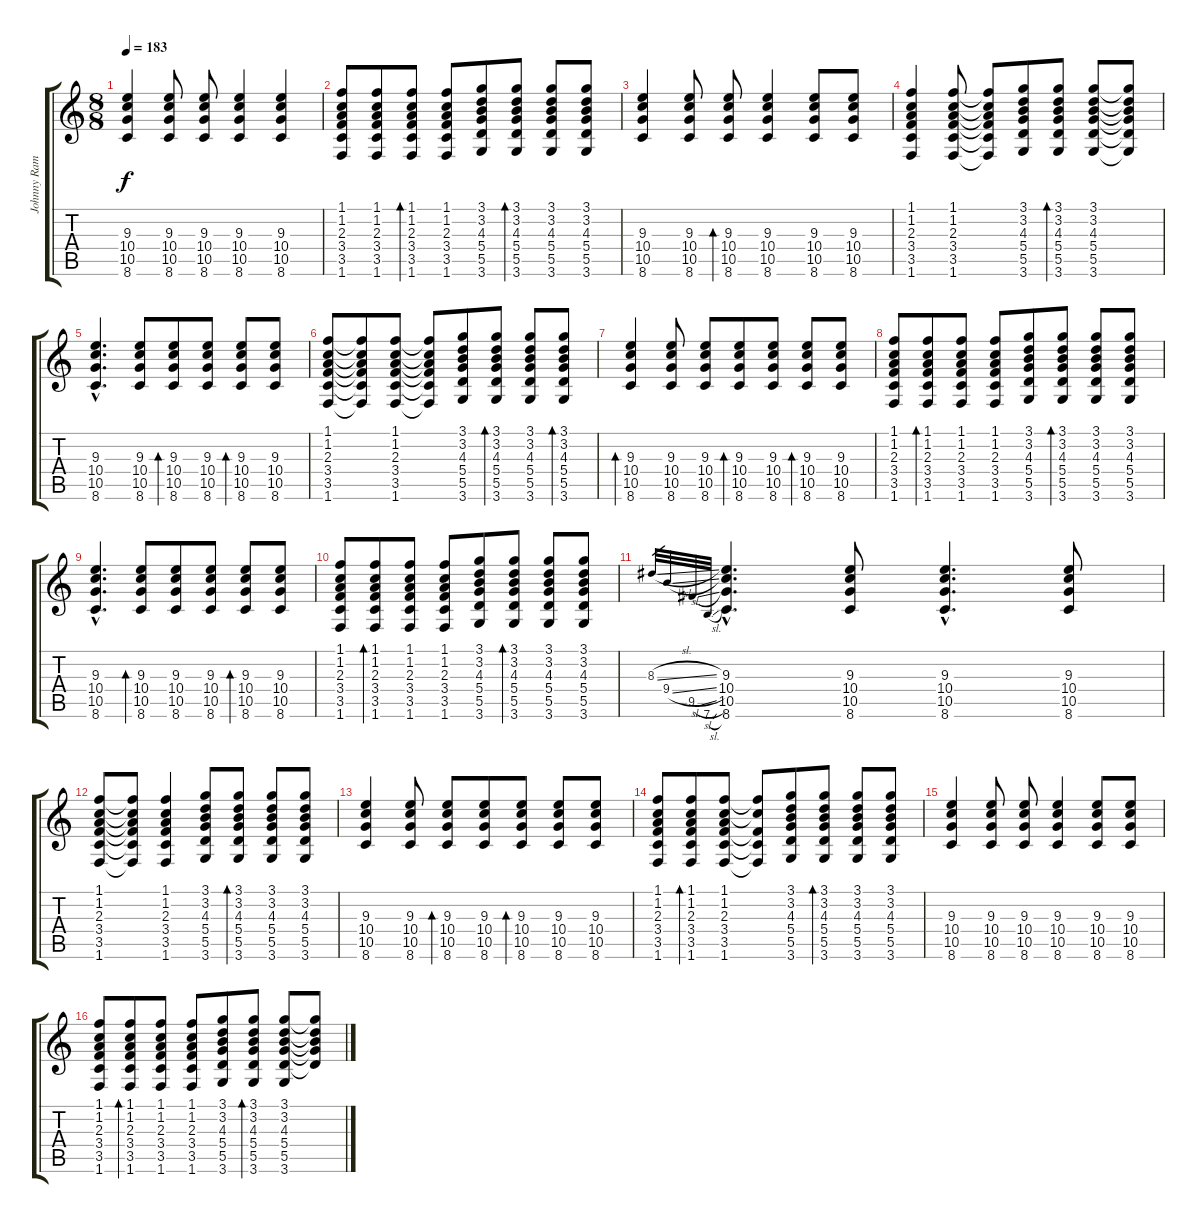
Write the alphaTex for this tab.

\track ("Johnny Ramone - Guitar" "Johnny Ram") {instrument distortionguitar}
\staff {score tabs}
\tuning (E4 B3 G3 D3 A2 E2) {hide}
\ts (8 8)
\tempo 183
\clef g2
\ks c
(9.3 10.4 10.5 8.6).4{dy f} (9.3 10.4 10.5 8.6).8 (9.3 10.4 10.5 8.6).8 (9.3 10.4 10.5 8.6).4 (9.3 10.4 10.5 8.6).4 |
(1.1 1.2 2.3 3.4 3.5 1.6).8 (1.1 1.2 2.3 3.4 3.5 1.6).8 (1.1 1.2 2.3 3.4 3.5 1.6).8{bd 240} (1.1 1.2 2.3 3.4 3.5 1.6).8 (3.1 3.2 4.3 5.4 5.5 3.6).8 (3.1 3.2 4.3 5.4 5.5 3.6).8{bd 240} (3.1 3.2 4.3 5.4 5.5 3.6).8 (3.1 3.2 4.3 5.4 5.5 3.6).8 |
(9.3 10.4 10.5 8.6).4 (9.3 10.4 10.5 8.6).8 (9.3 10.4 10.5 8.6).8{bd 240} (9.3 10.4 10.5 8.6).4 (9.3 10.4 10.5 8.6).8 (9.3 10.4 10.5 8.6).8 |
(1.1 1.2 2.3 3.4 3.5 1.6).4 (1.1 1.2 2.3 3.4 3.5 1.6).8 (1.1{t} 1.2{t} 2.3{t} 3.4{t} 3.5{t} 1.6{t}).8 (3.1 3.2 4.3 5.4 5.5 3.6).8 (3.1 3.2 4.3 5.4 5.5 3.6).8{bd 240} (3.1 3.2 4.3 5.4 5.5 3.6).8 (3.1{t} 3.2{t} 4.3{t} 5.4{t} 5.5{t} 3.6{t}).8 |
(9.3{hac} 10.4{hac} 10.5{hac} 8.6{hac}).4{d} (9.3 10.4 10.5 8.6).8 (9.3 10.4 10.5 8.6).8{bd 240} (9.3 10.4 10.5 8.6).8 (9.3 10.4 10.5 8.6).8{bd 240} (9.3 10.4 10.5 8.6).8 |
(1.1 1.2 2.3 3.4 3.5 1.6).8 (1.1{t} 1.2{t} 2.3{t} 3.4{t} 3.5{t} 1.6{t}).8 (1.1 1.2 2.3 3.4 3.5 1.6).8 (1.1{t} 1.2{t} 2.3{t} 3.4{t} 3.5{t} 1.6{t}).8 (3.1 3.2 4.3 5.4 5.5 3.6).8 (3.1 3.2 4.3 5.4 5.5 3.6).8{bd 240} (3.1 3.2 4.3 5.4 5.5 3.6).8 (3.1 3.2 4.3 5.4 5.5 3.6).8{bd 240} |
(9.3 10.4 10.5 8.6).4{bd 240} (9.3 10.4 10.5 8.6).8 (9.3 10.4 10.5 8.6).8 (9.3 10.4 10.5 8.6).8{bd 240} (9.3 10.4 10.5 8.6).8 (9.3 10.4 10.5 8.6).8{bd 240} (9.3 10.4 10.5 8.6).8 |
(1.1 1.2 2.3 3.4 3.5 1.6).8 (1.1 1.2 2.3 3.4 3.5 1.6).8{bd 240} (1.1 1.2 2.3 3.4 3.5 1.6).8 (1.1 1.2 2.3 3.4 3.5 1.6).8 (3.1 3.2 4.3 5.4 5.5 3.6).8 (3.1 3.2 4.3 5.4 5.5 3.6).8{bd 240} (3.1 3.2 4.3 5.4 5.5 3.6).8 (3.1 3.2 4.3 5.4 5.5 3.6).8 |
(9.3{hac} 10.4{hac} 10.5{hac} 8.6{hac}).4{d} (9.3 10.4 10.5 8.6).8{bd 240} (9.3 10.4 10.5 8.6).8 (9.3 10.4 10.5 8.6).8 (9.3 10.4 10.5 8.6).8{bd 240} (9.3 10.4 10.5 8.6).8 |
(1.1 1.2 2.3 3.4 3.5 1.6).8 (1.1 1.2 2.3 3.4 3.5 1.6).8{bd 240} (1.1 1.2 2.3 3.4 3.5 1.6).8 (1.1 1.2 2.3 3.4 3.5 1.6).8 (3.1 3.2 4.3 5.4 5.5 3.6).8 (3.1 3.2 4.3 5.4 5.5 3.6).8{bd 240} (3.1 3.2 4.3 5.4 5.5 3.6).8 (3.1 3.2 4.3 5.4 5.5 3.6).8 |
8.3{sl}.32{gr} 9.4{sl}.32{gr} 9.5{sl}.32{gr} 7.6{sl}.32{gr} (9.3{hac} 10.4{hac} 10.5{hac} 8.6{hac}).4{d} (9.3 10.4 10.5 8.6).8 (9.3{hac} 10.4{hac} 10.5{hac} 8.6{hac}).4{d} (9.3 10.4 10.5 8.6).8 |
(1.1 1.2 2.3 3.4 3.5 1.6).8 (1.1{t} 1.2{t} 2.3{t} 3.4{t} 3.5{t} 1.6{t}).8 (1.1 1.2 2.3 3.4 3.5 1.6).4 (3.1 3.2 4.3 5.4 5.5 3.6).8 (3.1 3.2 4.3 5.4 5.5 3.6).8{bd 240} (3.1 3.2 4.3 5.4 5.5 3.6).8 (3.1 3.2 4.3 5.4 5.5 3.6).8 |
(9.3 10.4 10.5 8.6).4 (9.3 10.4 10.5 8.6).8 (9.3 10.4 10.5 8.6).8{bd 240} (9.3 10.4 10.5 8.6).8 (9.3 10.4 10.5 8.6).8{bd 240} (9.3 10.4 10.5 8.6).8 (9.3 10.4 10.5 8.6).8 |
(1.1 1.2 2.3 3.4 3.5 1.6).8 (1.1 1.2 2.3 3.4 3.5 1.6).8{bd 240} (1.1 1.2 2.3 3.4 3.5 1.6).8 (1.1{t} 1.2{t} 3.4{t} 3.5{t} 1.6{t}).8 (3.1 3.2 4.3 5.4 5.5 3.6).8 (3.1 3.2 4.3 5.4 5.5 3.6).8{bd 240} (3.1 3.2 4.3 5.4 5.5 3.6).8 (3.1 3.2 4.3 5.4 5.5 3.6).8 |
(9.3 10.4 10.5 8.6).4 (9.3 10.4 10.5 8.6).8 (9.3 10.4 10.5 8.6).8 (9.3 10.4 10.5 8.6).4 (9.3 10.4 10.5 8.6).8 (9.3 10.4 10.5 8.6).8 |
(1.1 1.2 2.3 3.4 3.5 1.6).8 (1.1 1.2 2.3 3.4 3.5 1.6).8{bd 240} (1.1 1.2 2.3 3.4 3.5 1.6).8 (1.1 1.2 2.3 3.4 3.5 1.6).8 (3.1 3.2 4.3 5.4 5.5 3.6).8 (3.1 3.2 4.3 5.4 5.5 3.6).8{bd 240} (3.1 3.2 4.3 5.4 5.5 3.6).8 (3.1{t} 3.2{t} 4.3{t} 5.4{t} 5.5{t}).8
